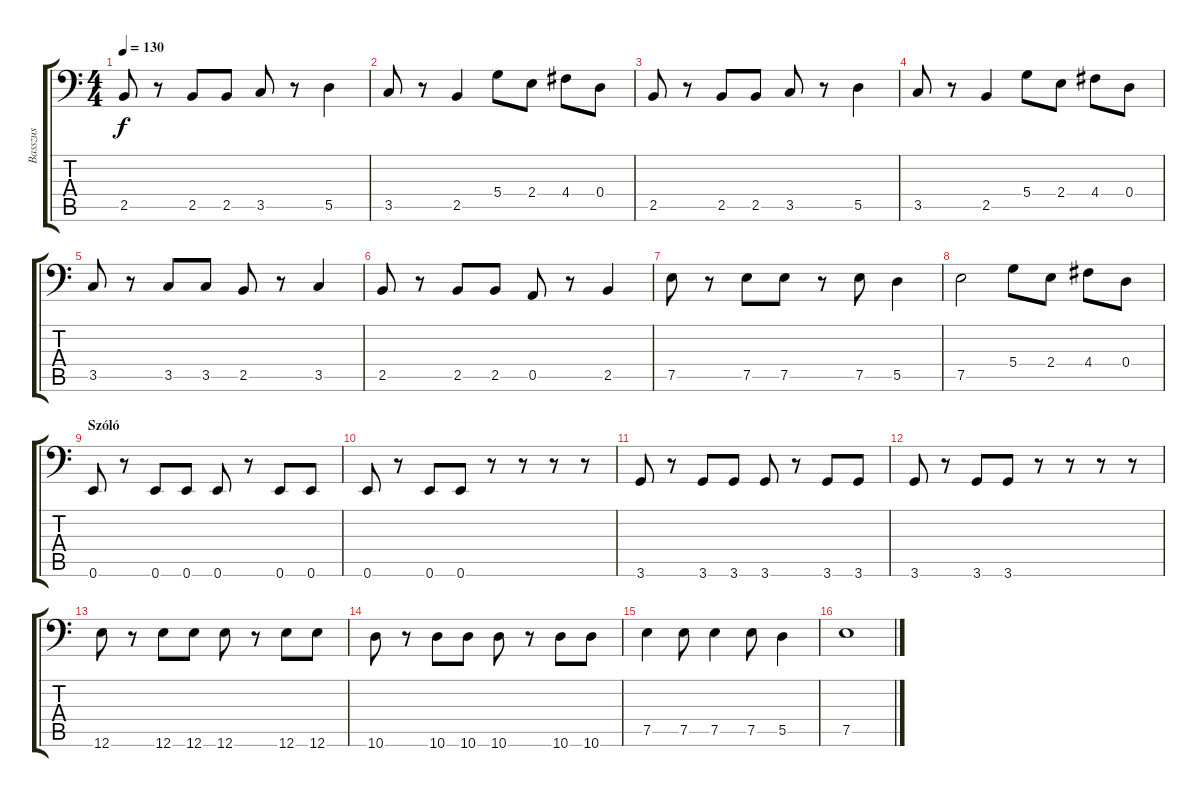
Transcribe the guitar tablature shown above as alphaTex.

\track ("Basszus" "Basszus") {instrument electricbasspick}
\staff {score tabs}
\tuning (E3 B2 G2 D2 A1 E1) {hide}
\ts (4 4)
\tempo 130
\clef f4
\ks c
2.5.8{dy f} r.8 2.5.8 2.5.8 3.5.8 r.8 5.5.4 |
3.5.8 r.8 2.5.4 5.4.8 2.4.8 4.4.8 0.4.8 |
2.5.8 r.8 2.5.8 2.5.8 3.5.8 r.8 5.5.4 |
3.5.8 r.8 2.5.4 5.4.8 2.4.8 4.4.8 0.4.8 |
3.5.8 r.8 3.5.8 3.5.8 2.5.8 r.8 3.5.4 |
2.5.8 r.8 2.5.8 2.5.8 0.5.8 r.8 2.5.4 |
7.5.8 r.8 7.5.8 7.5.8 r.8 7.5.8 5.5.4 |
7.5.2 5.4.8 2.4.8 4.4.8 0.4.8 |
\section ("" "Szóló")
0.6.8 r.8 0.6.8 0.6.8 0.6.8 r.8 0.6.8 0.6.8 |
0.6.8 r.8 0.6.8 0.6.8 r.8 r.8 r.8 r.8 |
3.6.8 r.8 3.6.8 3.6.8 3.6.8 r.8 3.6.8 3.6.8 |
3.6.8 r.8 3.6.8 3.6.8 r.8 r.8 r.8 r.8 |
12.6.8 r.8 12.6.8 12.6.8 12.6.8 r.8 12.6.8 12.6.8 |
10.6.8 r.8 10.6.8 10.6.8 10.6.8 r.8 10.6.8 10.6.8 |
7.5.4 7.5.8 7.5.4 7.5.8 5.5.4 |
7.5.1
